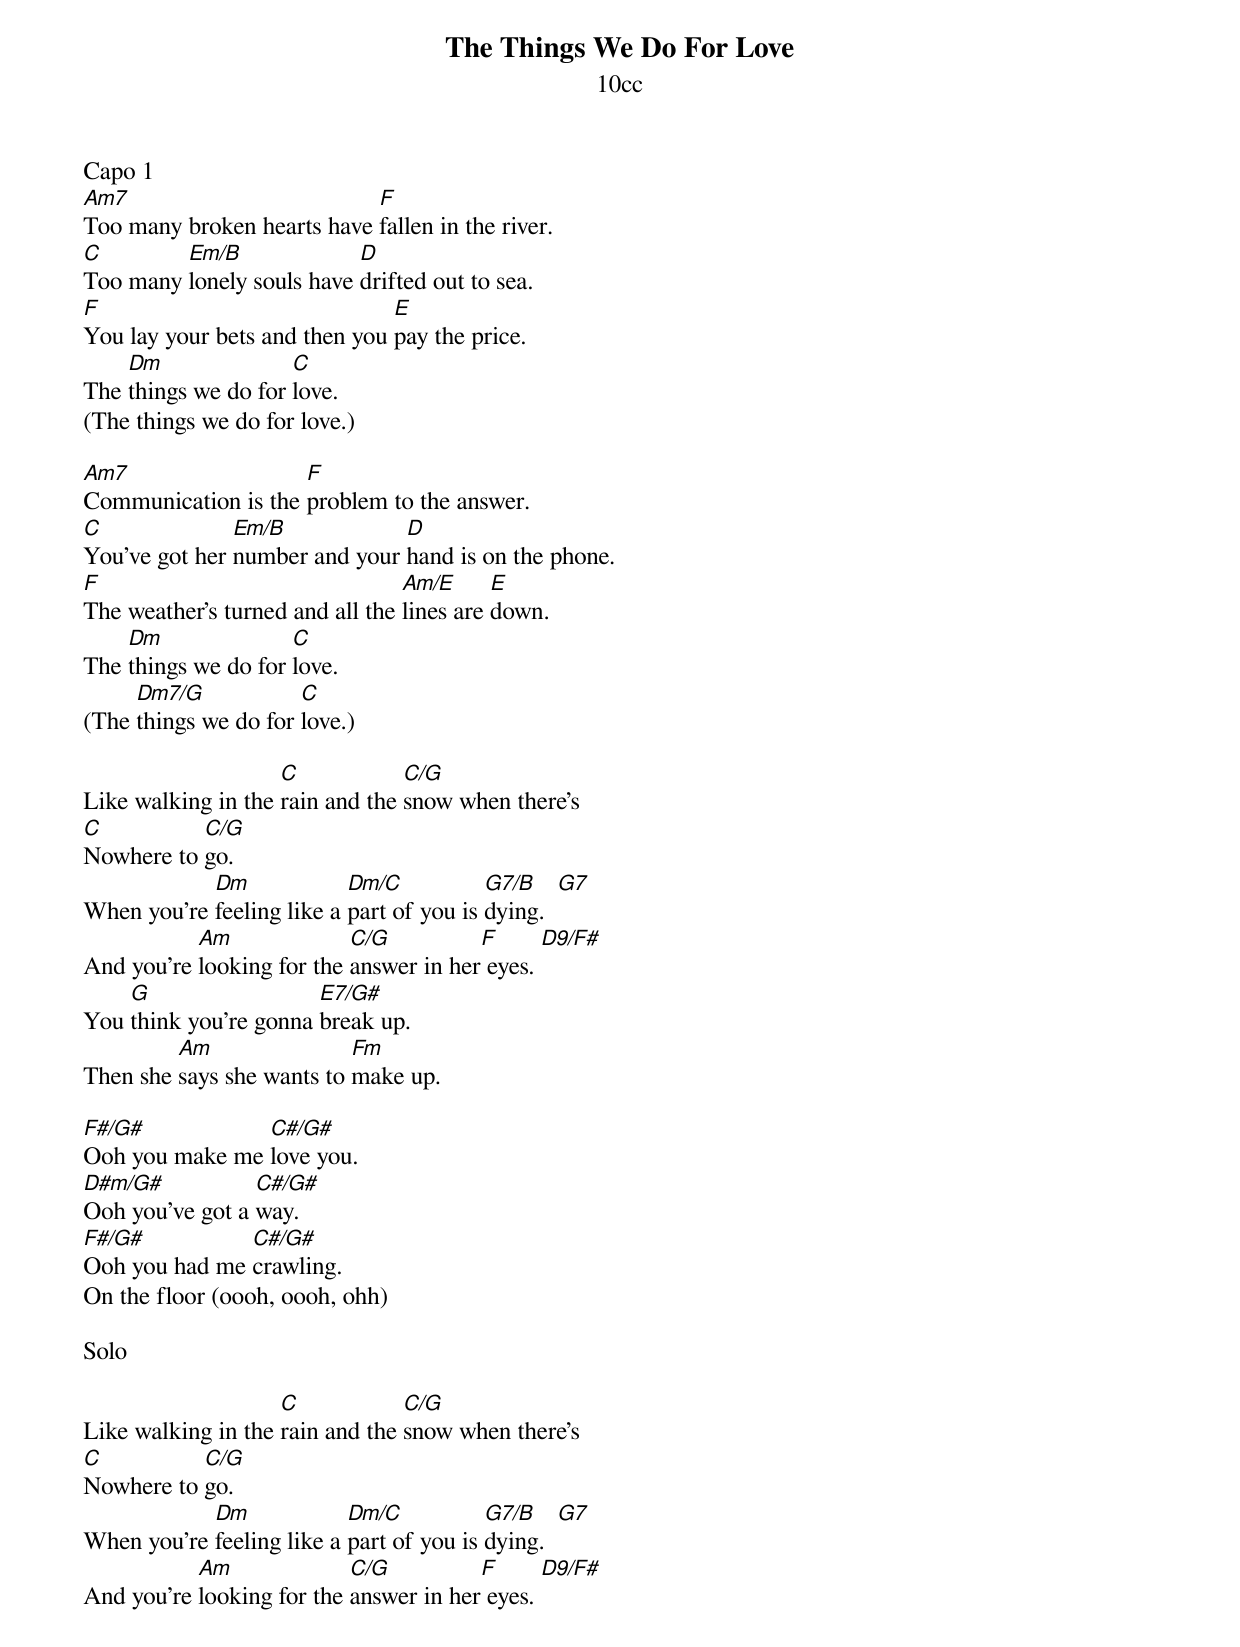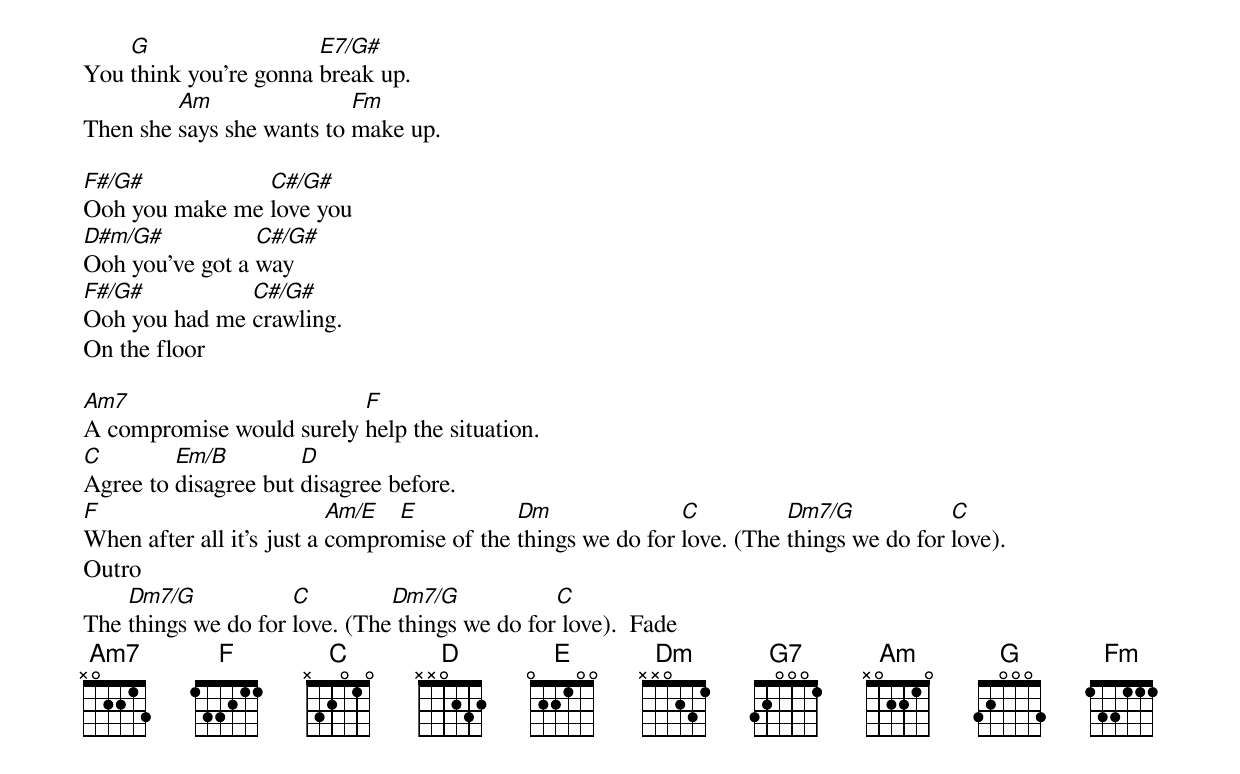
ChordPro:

{title:The Things We Do For Love}
{subtitle:10cc}
Capo 1
[Am7]Too many broken hearts have [F]fallen in the river.
[C]Too many [Em/B]lonely souls have [D]drifted out to sea.
[F]You lay your bets and then you [E]pay the price.
The [Dm]things we do for [C]love.
(The things we do for love.)

[Am7]Communication is the [F]problem to the answer.
[C]You've got her [Em/B]number and your [D]hand is on the phone.
[F]The weather's turned and all the [Am/E]lines are [E]down.
The [Dm]things we do for [C]love.
(The [Dm7/G]things we do for [C]love.)

Like walking in the [C]rain and the [C/G]snow when there's
[C]Nowhere to [C/G]go.
When you're [Dm]feeling like a [Dm/C]part of you is [G7/B]dying.  [G7]
And you're [Am]looking for the [C/G]answer in her[F] eyes. [D9/F#]
You [G]think you're gonna [E7/G#]break up.
Then she [Am]says she wants to [Fm]make up.

[F#/G#]Ooh you make me [C#/G#]love you.
[D#m/G#]Ooh you've got a [C#/G#]way.
[F#/G#]Ooh you had me [C#/G#]crawling.
On the floor (oooh, oooh, ohh)

Solo

Like walking in the [C]rain and the [C/G]snow when there's
[C]Nowhere to [C/G]go.
When you're [Dm]feeling like a [Dm/C]part of you is [G7/B]dying.  [G7]
And you're [Am]looking for the [C/G]answer in her[F] eyes. [D9/F#]
You [G]think you're gonna [E7/G#]break up.
Then she [Am]says she wants to [Fm]make up.

[F#/G#]Ooh you make me [C#/G#]love you
[D#m/G#]Ooh you've got a [C#/G#]way
[F#/G#]Ooh you had me [C#/G#]crawling.
On the floor

[Am7]A compromise would surely [F]help the situation.
[C]Agree to [Em/B]disagree but [D]disagree before.
[F]When after all it's just a [Am/E]compro[E]mise of the [Dm]things we do for [C]love. (The [Dm7/G]things we do for [C]love).
Outro
The [Dm7/G]things we do for [C]love. (The[Dm7/G] things we do for[C] love).  Fade
